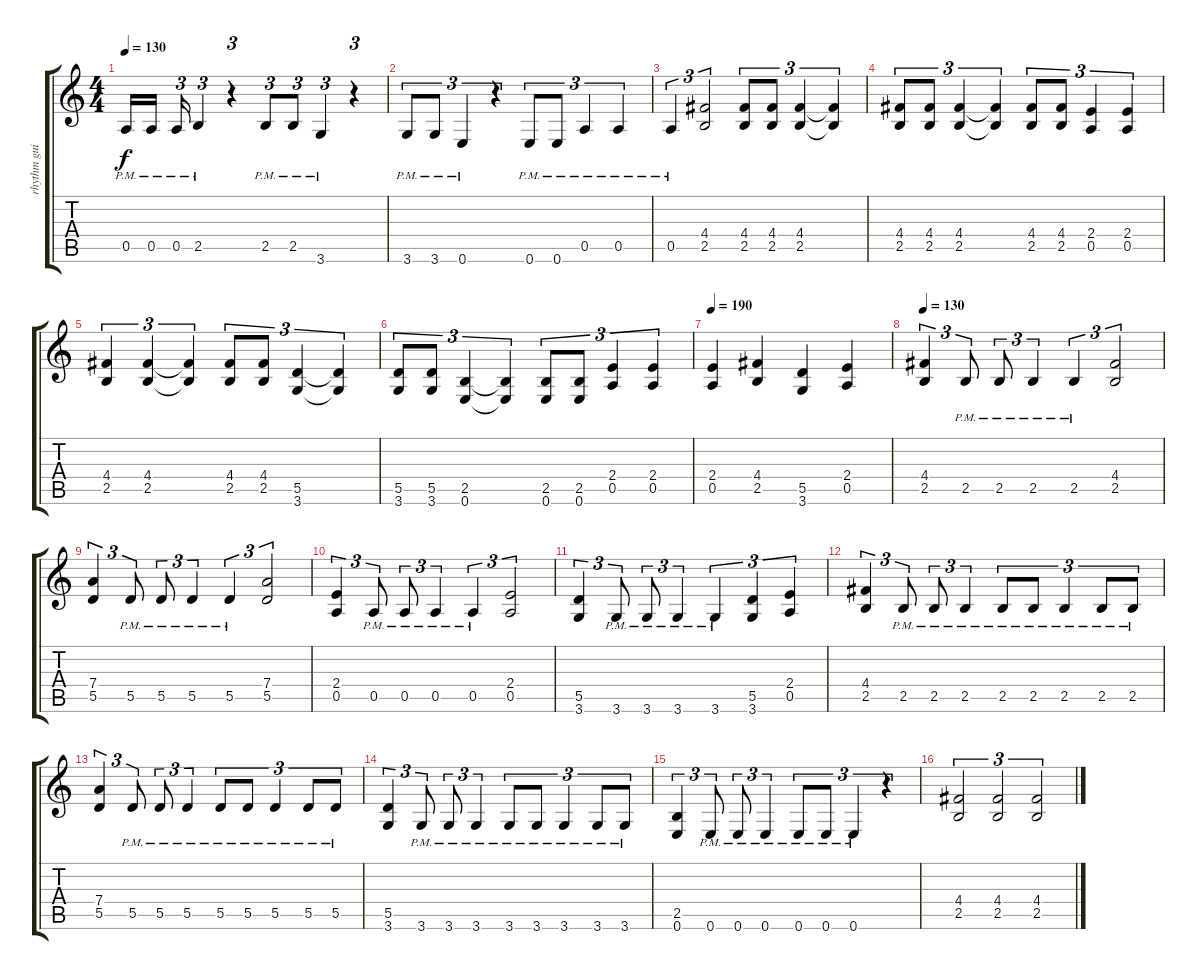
\track ("rhythm guitar" "rhythm gui") {instrument distortionguitar}
\staff {score tabs}
\tuning (E4 B3 G3 D3 A2 E2) {hide}
\ts (4 4)
\tempo 130
\clef g2
\ks c
0.5{pm}.16{dy f} 0.5{pm}.16{beam splitsecondary} 0.5{pm}.16{tu (3 2)} 2.5{pm}.4{tu (3 2)} r.4{tu (3 2)} 2.5{pm}.8{tu (3 2)} 2.5{pm}.8{tu (3 2)} 3.6{pm}.4{tu (3 2)} r.4{tu (3 2)} |
3.6{pm}.8{tu (3 2)} 3.6{pm}.8{tu (3 2)} 0.6{pm}.4{tu (3 2)} r.4{tu (3 2)} 0.6{pm}.8{tu (3 2)} 0.6{pm}.8{tu (3 2)} 0.5{pm}.4{tu (3 2)} 0.5{pm}.4{tu (3 2)} |
0.5{pm}.4{tu (3 2)} (4.4 2.5).2{tu (3 2)} (4.4 2.5).8{tu (3 2)} (4.4 2.5).8{tu (3 2)} (4.4 2.5).4{tu (3 2)} (4.4{t} 2.5{t}).4{tu (3 2)} |
(4.4 2.5).8{tu (3 2)} (4.4 2.5).8{tu (3 2)} (4.4 2.5).4{tu (3 2)} (4.4{t} 2.5{t}).4{tu (3 2)} (4.4 2.5).8{tu (3 2)} (4.4 2.5).8{tu (3 2)} (2.4 0.5).4{tu (3 2)} (2.4 0.5).4{tu (3 2)} |
(4.4 2.5).4{tu (3 2)} (4.4 2.5).4{tu (3 2)} (4.4{t} 2.5{t}).4{tu (3 2)} (4.4 2.5).8{tu (3 2)} (4.4 2.5).8{tu (3 2)} (5.5 3.6).4{tu (3 2)} (5.5{t} 3.6{t}).4{tu (3 2)} |
(5.5 3.6).8{tu (3 2)} (5.5 3.6).8{tu (3 2)} (2.5 0.6).4{tu (3 2)} (2.5{t} 0.6{t}).4{tu (3 2)} (2.5 0.6).8{tu (3 2)} (2.5 0.6).8{tu (3 2)} (2.4 0.5).4{tu (3 2)} (2.4 0.5).4{tu (3 2)} |
\tempo 190
(2.4 0.5).4 (4.4 2.5).4 (5.5 3.6).4 (2.4 0.5).4 |
\tempo 130
(4.4 2.5).4{tu (3 2)} 2.5{pm}.8{tu (3 2)} 2.5{pm}.8{tu (3 2)} 2.5{pm}.4{tu (3 2)} 2.5{pm}.4{tu (3 2)} (4.4 2.5).2{tu (3 2)} |
(7.4 5.5).4{tu (3 2)} 5.5{pm}.8{tu (3 2)} 5.5{pm}.8{tu (3 2)} 5.5{pm}.4{tu (3 2)} 5.5{pm}.4{tu (3 2)} (7.4 5.5).2{tu (3 2)} |
(2.4 0.5).4{tu (3 2)} 0.5{pm}.8{tu (3 2)} 0.5{pm}.8{tu (3 2)} 0.5{pm}.4{tu (3 2)} 0.5{pm}.4{tu (3 2)} (2.4 0.5).2{tu (3 2)} |
(5.5 3.6).4{tu (3 2)} 3.6{pm}.8{tu (3 2)} 3.6{pm}.8{tu (3 2)} 3.6{pm}.4{tu (3 2)} 3.6{pm}.4{tu (3 2)} (5.5 3.6).4{tu (3 2)} (2.4 0.5).4{tu (3 2)} |
(4.4 2.5).4{tu (3 2)} 2.5{pm}.8{tu (3 2)} 2.5{pm}.8{tu (3 2)} 2.5{pm}.4{tu (3 2)} 2.5{pm}.8{tu (3 2)} 2.5{pm}.8{tu (3 2)} 2.5{pm}.4{tu (3 2)} 2.5{pm}.8{tu (3 2)} 2.5{pm}.8{tu (3 2)} |
(7.4 5.5).4{tu (3 2)} 5.5{pm}.8{tu (3 2)} 5.5{pm}.8{tu (3 2)} 5.5{pm}.4{tu (3 2)} 5.5{pm}.8{tu (3 2)} 5.5{pm}.8{tu (3 2)} 5.5{pm}.4{tu (3 2)} 5.5{pm}.8{tu (3 2)} 5.5{pm}.8{tu (3 2)} |
(5.5 3.6).4{tu (3 2)} 3.6{pm}.8{tu (3 2)} 3.6{pm}.8{tu (3 2)} 3.6{pm}.4{tu (3 2)} 3.6{pm}.8{tu (3 2)} 3.6{pm}.8{tu (3 2)} 3.6{pm}.4{tu (3 2)} 3.6{pm}.8{tu (3 2)} 3.6{pm}.8{tu (3 2)} |
(2.5 0.6).4{tu (3 2)} 0.6{pm}.8{tu (3 2)} 0.6{pm}.8{tu (3 2)} 0.6{pm}.4{tu (3 2)} 0.6{pm}.8{tu (3 2)} 0.6{pm}.8{tu (3 2)} 0.6{pm}.4{tu (3 2)} r.4{tu (3 2)} |
(4.4 2.5).2{tu (3 2)} (4.4 2.5).2{tu (3 2)} (4.4 2.5).2{tu (3 2)}
